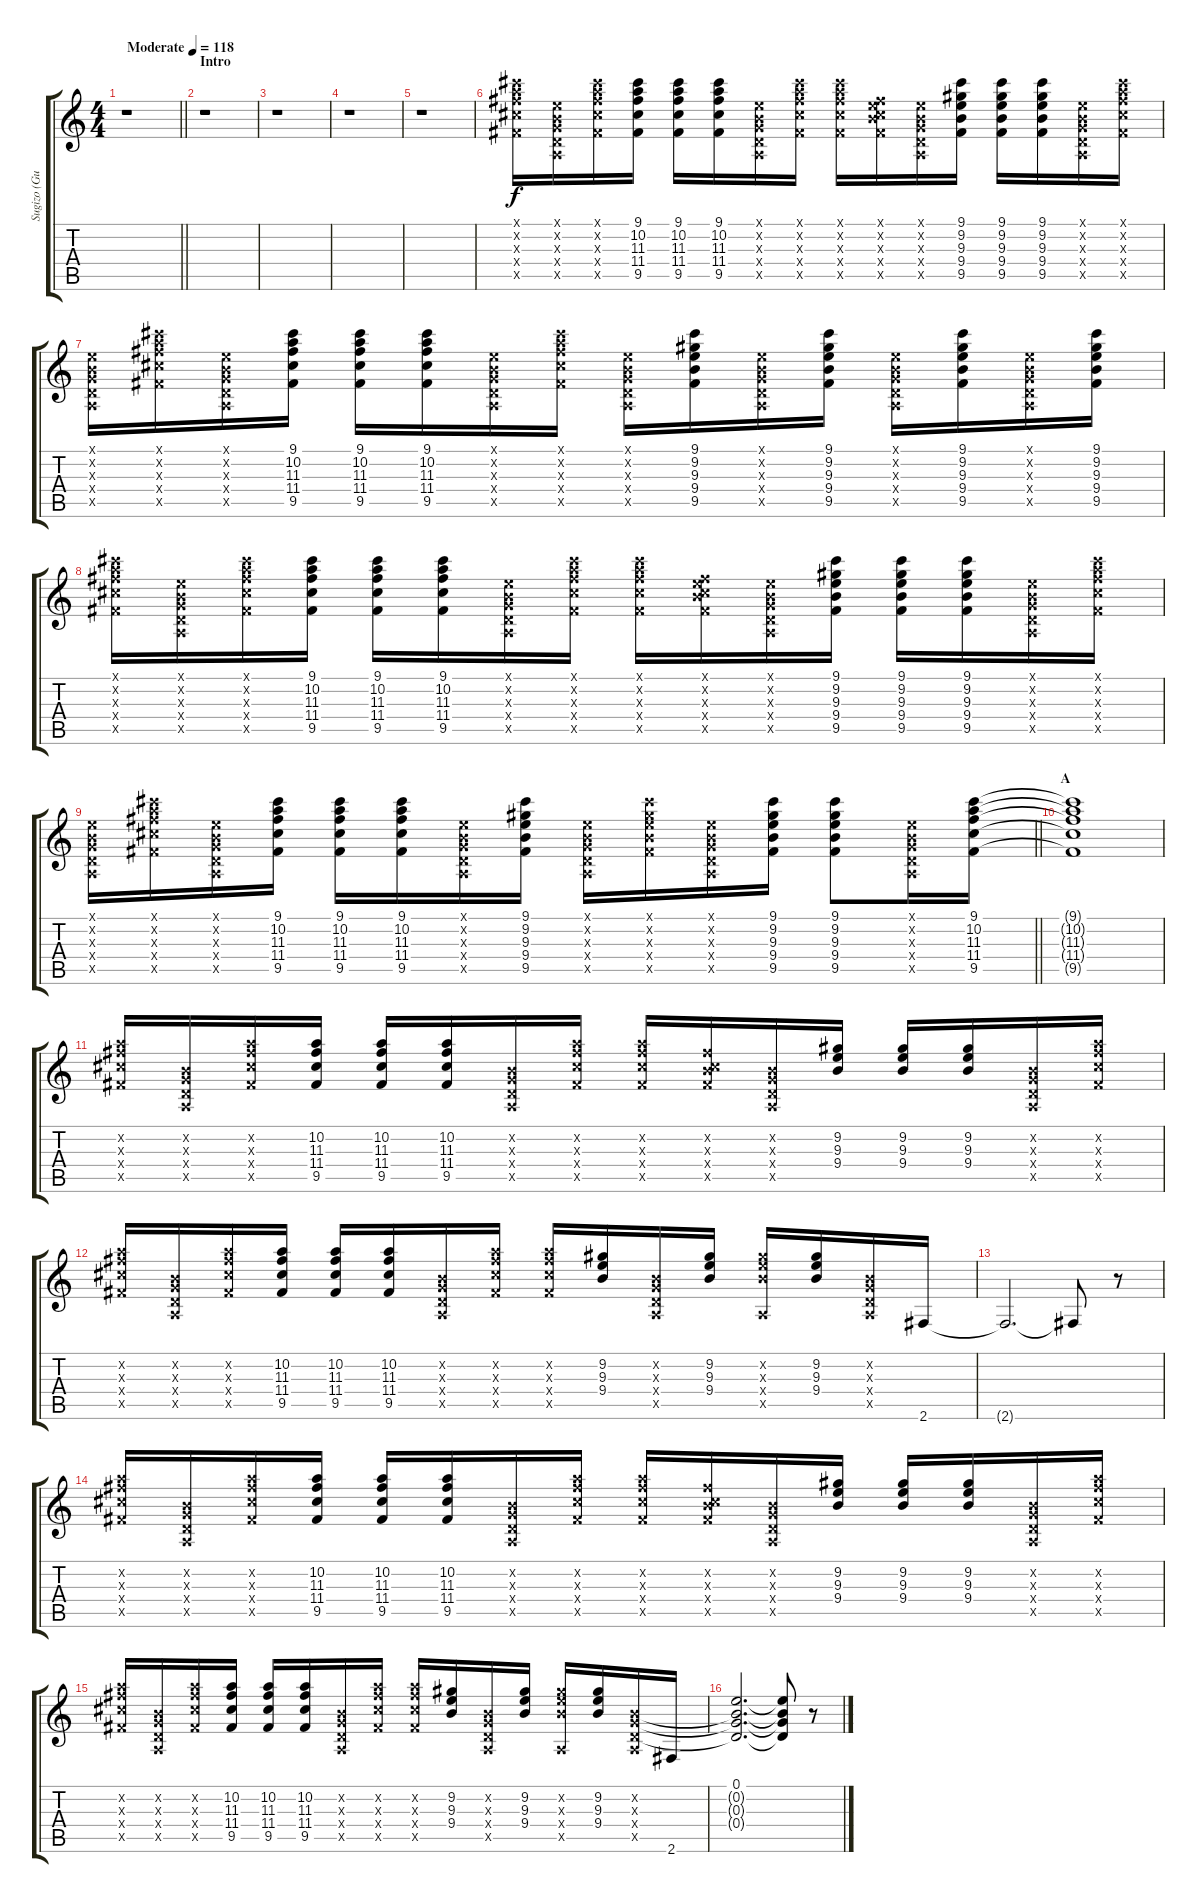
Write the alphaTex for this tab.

\track ("Sugizo (Guitar 2)" "Sugizo (Gu") {instrument distortionguitar}
\staff {score tabs}
\tuning (E4 B3 G3 D3 A2 E2) {hide}
\ts (4 4)
\tempo (118 "Moderate")
\clef g2
\barLineRight lightlight
\ks c
r.1{dy f instrument distortionguitar} |
\section ("" "Intro")
r.1 |
r.1 |
r.1 |
r.1 |
(9.1{x} 10.2{x} 11.3{x} 11.4{x} 9.5{x}).16 (0.1{x} 0.2{x} 0.3{x} 0.4{x} 0.5{x}).16 (9.1{x} 10.2{x} 11.3{x} 11.4{x} 9.5{x}).16 (9.1 10.2 11.3 11.4 9.5).16 (9.1 10.2 11.3 11.4 9.5).16 (9.1 10.2 11.3 11.4 9.5).16 (0.1{x} 0.2{x} 0.3{x} 0.4{x} 0.5{x}).16 (9.1{x} 10.2{x} 11.3{x} 11.4{x} 9.5{x}).16 (9.1{x} 10.2{x} 11.3{x} 11.4{x} 9.5{x}).16 (0.1{x} 0.2{x} 11.3{x} 11.4{x} 9.5{x}).16 (0.1{x} 0.2{x} 0.3{x} 0.4{x} 0.5{x}).16 (9.1 9.2 9.3 9.4 9.5).16 (9.1 9.2 9.3 9.4 9.5).16 (9.1 9.2 9.3 9.4 9.5).16 (0.1{x} 0.2{x} 0.3{x} 0.4{x} 0.5{x}).16 (9.1{x} 10.2{x} 11.3{x} 11.4{x} 9.5{x}).16 |
(0.1{x} 0.2{x} 0.3{x} 0.4{x} 0.5{x}).16 (9.1{x} 10.2{x} 11.3{x} 11.4{x} 9.5{x}).16 (0.1{x} 0.2{x} 0.3{x} 0.4{x} 0.5{x}).16 (9.1 10.2 11.3 11.4 9.5).16 (9.1 10.2 11.3 11.4 9.5).16 (9.1 10.2 11.3 11.4 9.5).16 (0.1{x} 0.2{x} 0.3{x} 0.4{x} 0.5{x}).16 (9.1{x} 10.2{x} 11.3{x} 11.4{x} 9.5{x}).16 (0.1{x} 0.2{x} 0.3{x} 0.4{x} 0.5{x}).16 (9.1 9.2 9.3 9.4 9.5).16 (0.1{x} 0.2{x} 0.3{x} 0.4{x} 0.5{x}).16 (9.1 9.2 9.3 9.4 9.5).16 (0.1{x} 0.2{x} 0.3{x} 0.4{x} 0.5{x}).16 (9.1 9.2 9.3 9.4 9.5).16 (0.1{x} 0.2{x} 0.3{x} 0.4{x} 0.5{x}).16 (9.1 9.2 9.3 9.4 9.5).16 |
(9.1{x} 10.2{x} 11.3{x} 11.4{x} 9.5{x}).16 (0.1{x} 0.2{x} 0.3{x} 0.4{x} 0.5{x}).16 (9.1{x} 10.2{x} 11.3{x} 11.4{x} 9.5{x}).16 (9.1 10.2 11.3 11.4 9.5).16 (9.1 10.2 11.3 11.4 9.5).16 (9.1 10.2 11.3 11.4 9.5).16 (0.1{x} 0.2{x} 0.3{x} 0.4{x} 0.5{x}).16 (9.1{x} 10.2{x} 11.3{x} 11.4{x} 9.5{x}).16 (9.1{x} 10.2{x} 11.3{x} 11.4{x} 9.5{x}).16 (0.1{x} 0.2{x} 11.3{x} 11.4{x} 9.5{x}).16 (0.1{x} 0.2{x} 0.3{x} 0.4{x} 0.5{x}).16 (9.1 9.2 9.3 9.4 9.5).16 (9.1 9.2 9.3 9.4 9.5).16 (9.1 9.2 9.3 9.4 9.5).16 (0.1{x} 0.2{x} 0.3{x} 0.4{x} 0.5{x}).16 (9.1{x} 10.2{x} 11.3{x} 11.4{x} 9.5{x}).16 |
\barLineRight lightlight
(0.1{x} 0.2{x} 0.3{x} 0.4{x} 0.5{x}).16 (9.1{x} 10.2{x} 11.3{x} 11.4{x} 9.5{x}).16 (0.1{x} 0.2{x} 0.3{x} 0.4{x} 0.5{x}).16 (9.1 10.2 11.3 11.4 9.5).16 (9.1 10.2 11.3 11.4 9.5).16 (9.1 10.2 11.3 11.4 9.5).16 (0.1{x} 0.2{x} 0.3{x} 0.4{x} 0.5{x}).16 (9.1 9.2 9.3 9.4 9.5).16 (0.1{x} 0.2{x} 0.3{x} 0.4{x} 0.5{x}).16 (9.1{x} 9.2{x} 9.3{x} 9.4{x} 9.5{x}).16 (0.1{x} 0.2{x} 0.3{x} 0.4{x} 0.5{x}).16 (9.1 9.2 9.3 9.4 9.5).16 (9.1 9.2 9.3 9.4 9.5).8 (0.1{x} 0.2{x} 0.3{x} 0.4{x} 0.5{x}).16 (9.1 10.2 11.3 11.4 9.5).16 |
\section ("" "A")
(9.1{t} 10.2{t} 11.3{t} 11.4{t} 9.5{t}).1 |
(10.2{x} 11.3{x} 11.4{x} 9.5{x}).16 (0.2{x} 0.3{x} 0.4{x} 0.5{x}).16 (10.2{x} 11.3{x} 11.4{x} 9.5{x}).16 (10.2 11.3 11.4 9.5).16 (10.2 11.3 11.4 9.5).16 (10.2 11.3 11.4 9.5).16 (0.2{x} 0.3{x} 0.4{x} 0.5{x}).16 (10.2{x} 11.3{x} 11.4{x} 9.5{x}).16 (10.2{x} 11.3{x} 11.4{x} 9.5{x}).16 (0.2{x} 11.3{x} 11.4{x} 9.5{x}).16 (0.2{x} 0.3{x} 0.4{x} 0.5{x}).16 (9.2 9.3 9.4).16 (9.2 9.3 9.4).16 (9.2 9.3 9.4).16 (0.2{x} 0.3{x} 0.4{x} 0.5{x}).16 (10.2{x} 11.3{x} 11.4{x} 9.5{x}).16 |
(10.2{x} 11.3{x} 11.4{x} 9.5{x}).16 (0.2{x} 0.3{x} 0.4{x} 0.5{x}).16 (10.2{x} 11.3{x} 11.4{x} 9.5{x}).16 (10.2 11.3 11.4 9.5).16 (10.2 11.3 11.4 9.5).16 (10.2 11.3 11.4 9.5).16 (0.2{x} 0.3{x} 0.4{x} 0.5{x}).16 (10.2{x} 11.3{x} 11.4{x} 9.5{x}).16 (10.2{x} 11.3{x} 11.4{x} 9.5{x}).16 (9.2 9.3 9.4).16 (0.2{x} 0.3{x} 0.4{x} 0.5{x}).16 (9.2 9.3 9.4).16 (9.2{x} 9.3{x} 9.4{x} 0.5{x}).16 (9.2 9.3 9.4).16 (0.2{x} 0.3{x} 0.4{x} 0.5{x}).16 2.6.16 |
2.6{t}.2{d} 2.6{t}.8 r.8 |
(10.2{x} 11.3{x} 11.4{x} 9.5{x}).16 (0.2{x} 0.3{x} 0.4{x} 0.5{x}).16 (10.2{x} 11.3{x} 11.4{x} 9.5{x}).16 (10.2 11.3 11.4 9.5).16 (10.2 11.3 11.4 9.5).16 (10.2 11.3 11.4 9.5).16 (0.2{x} 0.3{x} 0.4{x} 0.5{x}).16 (10.2{x} 11.3{x} 11.4{x} 9.5{x}).16 (10.2{x} 11.3{x} 11.4{x} 9.5{x}).16 (0.2{x} 11.3{x} 11.4{x} 9.5{x}).16 (0.2{x} 0.3{x} 0.4{x} 0.5{x}).16 (9.2 9.3 9.4).16 (9.2 9.3 9.4).16 (9.2 9.3 9.4).16 (0.2{x} 0.3{x} 0.4{x} 0.5{x}).16 (10.2{x} 11.3{x} 11.4{x} 9.5{x}).16 |
(10.2{x} 11.3{x} 11.4{x} 9.5{x}).16 (0.2{x} 0.3{x} 0.4{x} 0.5{x}).16 (10.2{x} 11.3{x} 11.4{x} 9.5{x}).16 (10.2 11.3 11.4 9.5).16 (10.2 11.3 11.4 9.5).16 (10.2 11.3 11.4 9.5).16 (0.2{x} 0.3{x} 0.4{x} 0.5{x}).16 (10.2{x} 11.3{x} 11.4{x} 9.5{x}).16 (10.2{x} 11.3{x} 11.4{x} 9.5{x}).16 (9.2 9.3 9.4).16 (0.2{x} 0.3{x} 0.4{x} 0.5{x}).16 (9.2 9.3 9.4).16 (9.2{x} 9.3{x} 9.4{x} 0.5{x}).16 (9.2 9.3 9.4).16 (0.2{x} 0.3{x} 0.4{x} 0.5{x}).16 2.6.16 |
(0.1 0.2{t} 0.3{t} 0.4{t}).2{d} (0.1{t} 0.2{t} 0.3{t} 0.4{t}).8 r.8
